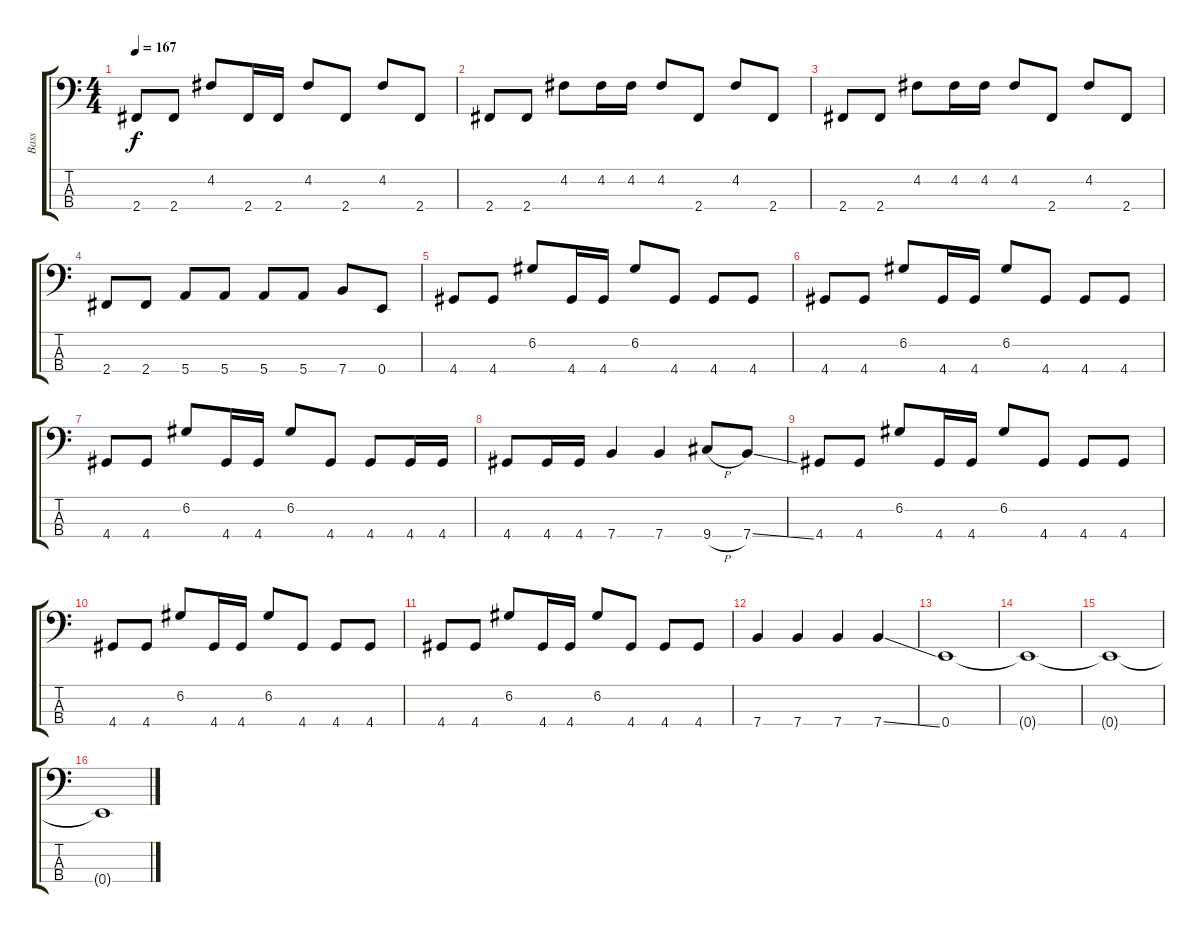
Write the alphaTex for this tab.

\track ("Bass" "Bass") {instrument electricbasspick}
\staff {score tabs}
\tuning (G2 D2 A1 E1) {hide}
\ts (4 4)
\tempo 167
\clef f4
\ks c
2.4.8{dy f} 2.4.8 4.2.8 2.4.16 2.4.16 4.2.8 2.4.8 4.2.8 2.4.8 |
2.4.8 2.4.8 4.2.8 4.2.16 4.2.16 4.2.8 2.4.8 4.2.8 2.4.8 |
2.4.8 2.4.8 4.2.8 4.2.16 4.2.16 4.2.8 2.4.8 4.2.8 2.4.8 |
2.4.8 2.4.8 5.4.8 5.4.8 5.4.8 5.4.8 7.4.8 0.4.8 |
4.4.8 4.4.8 6.2.8 4.4.16 4.4.16 6.2.8 4.4.8 4.4.8 4.4.8 |
4.4.8 4.4.8 6.2.8 4.4.16 4.4.16 6.2.8 4.4.8 4.4.8 4.4.8 |
4.4.8 4.4.8 6.2.8 4.4.16 4.4.16 6.2.8 4.4.8 4.4.8 4.4.16 4.4.16 |
4.4.8 4.4.16 4.4.16 7.4.4 7.4.4 9.4{h}.8 7.4{ss}.8 |
4.4.8 4.4.8 6.2.8 4.4.16 4.4.16 6.2.8 4.4.8 4.4.8 4.4.8 |
4.4.8 4.4.8 6.2.8 4.4.16 4.4.16 6.2.8 4.4.8 4.4.8 4.4.8 |
4.4.8 4.4.8 6.2.8 4.4.16 4.4.16 6.2.8 4.4.8 4.4.8 4.4.8 |
7.4.4 7.4.4 7.4.4 7.4{ss}.4 |
0.4.1 |
0.4{t}.1 |
0.4{t}.1 |
0.4{t}.1
